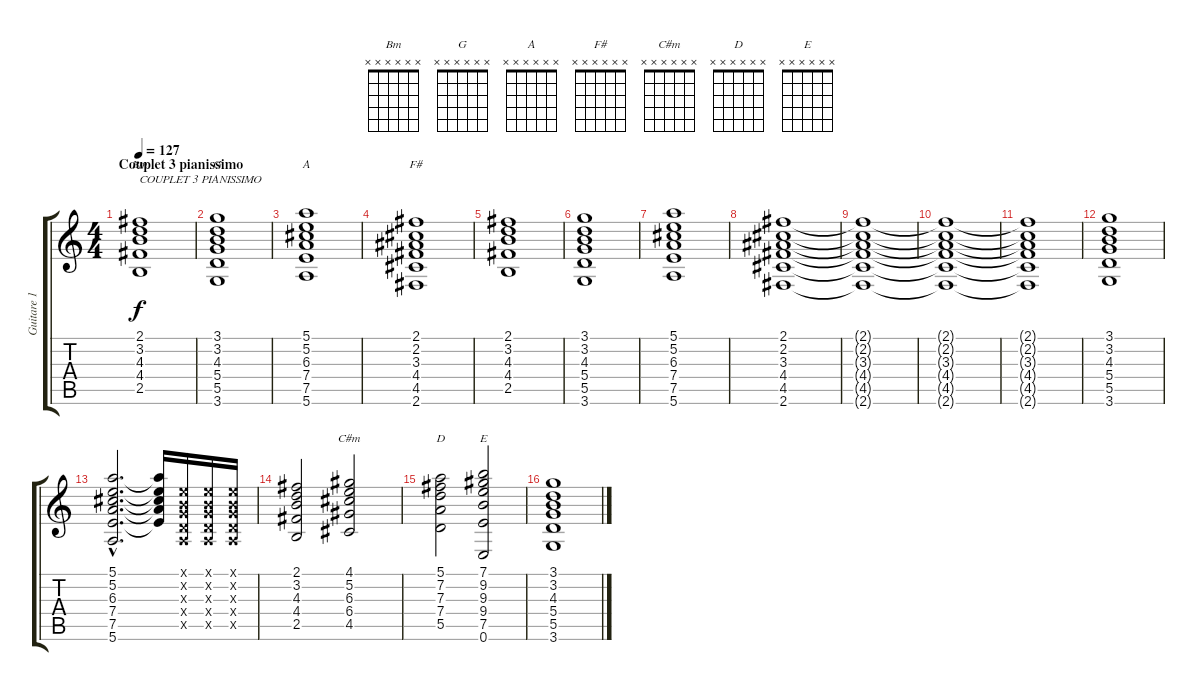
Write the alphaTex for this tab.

\track ("Guitare 1" "Guitare 1") {instrument distortionguitar}
\staff {score tabs}
\tuning (E4 B3 G3 D3 A2 E2) {hide}
\chord ("Bm" x x x x x x)
\chord ("G" x x x x x x)
\chord ("A" x x x x x x)
\chord ("F#" x x x x x x)
\chord ("C#m" x x x x x x)
\chord ("D" x x x x x x)
\chord ("E" x x x x x x)
\ts (4 4)
\section ("" "Couplet 3 pianissimo")
\tempo 127
\clef g2
\ks c
(2.1 3.2 4.3 4.4 2.5).1{ch "Bm" txt "COUPLET 3 PIANISSIMO" dy f volume 8} |
(3.1 3.2 4.3 5.4 5.5 3.6).1{ch "G"} |
(5.1 5.2 6.3 7.4 7.5 5.6).1{ch "A"} |
(2.1 2.2 3.3 4.4 4.5 2.6).1{ch "F#"} |
(2.1 3.2 4.3 4.4 2.5).1 |
(3.1 3.2 4.3 5.4 5.5 3.6).1 |
(5.1 5.2 6.3 7.4 7.5 5.6).1 |
(2.1 2.2 3.3 4.4 4.5 2.6).1 |
(2.1{t} 2.2{t} 3.3{t} 4.4{t} 4.5{t} 2.6{t}).1 |
(2.1{t} 2.2{t} 3.3{t} 4.4{t} 4.5{t} 2.6{t}).1 |
(2.1{t} 2.2{t} 3.3{t} 4.4{t} 4.5{t} 2.6{t}).1 |
(3.1 3.2 4.3 5.4 5.5 3.6).1 |
(5.1{hac} 5.2{hac} 6.3{hac} 7.4{hac} 7.5{hac} 5.6{hac}).2{d} (5.1{t} 5.2{t} 6.3{t} 7.4{t} 7.5{t}).16 (0.1{x} 0.2{x} 0.3{x} 0.4{x} 0.5{x}).16 (0.1{x} 0.2{x} 0.3{x} 0.4{x} 0.5{x}).16 (0.1{x} 0.2{x} 0.3{x} 0.4{x} 0.5{x}).16 |
(2.1 3.2 4.3 4.4 2.5).2 (4.1 5.2 6.3 6.4 4.5).2{ch "C#m"} |
(5.1 7.2 7.3 7.4 5.5).2{ch "D"} (7.1 9.2 9.3 9.4 7.5 0.6).2{ch "E"} |
(3.1 3.2 4.3 5.4 5.5 3.6).1
